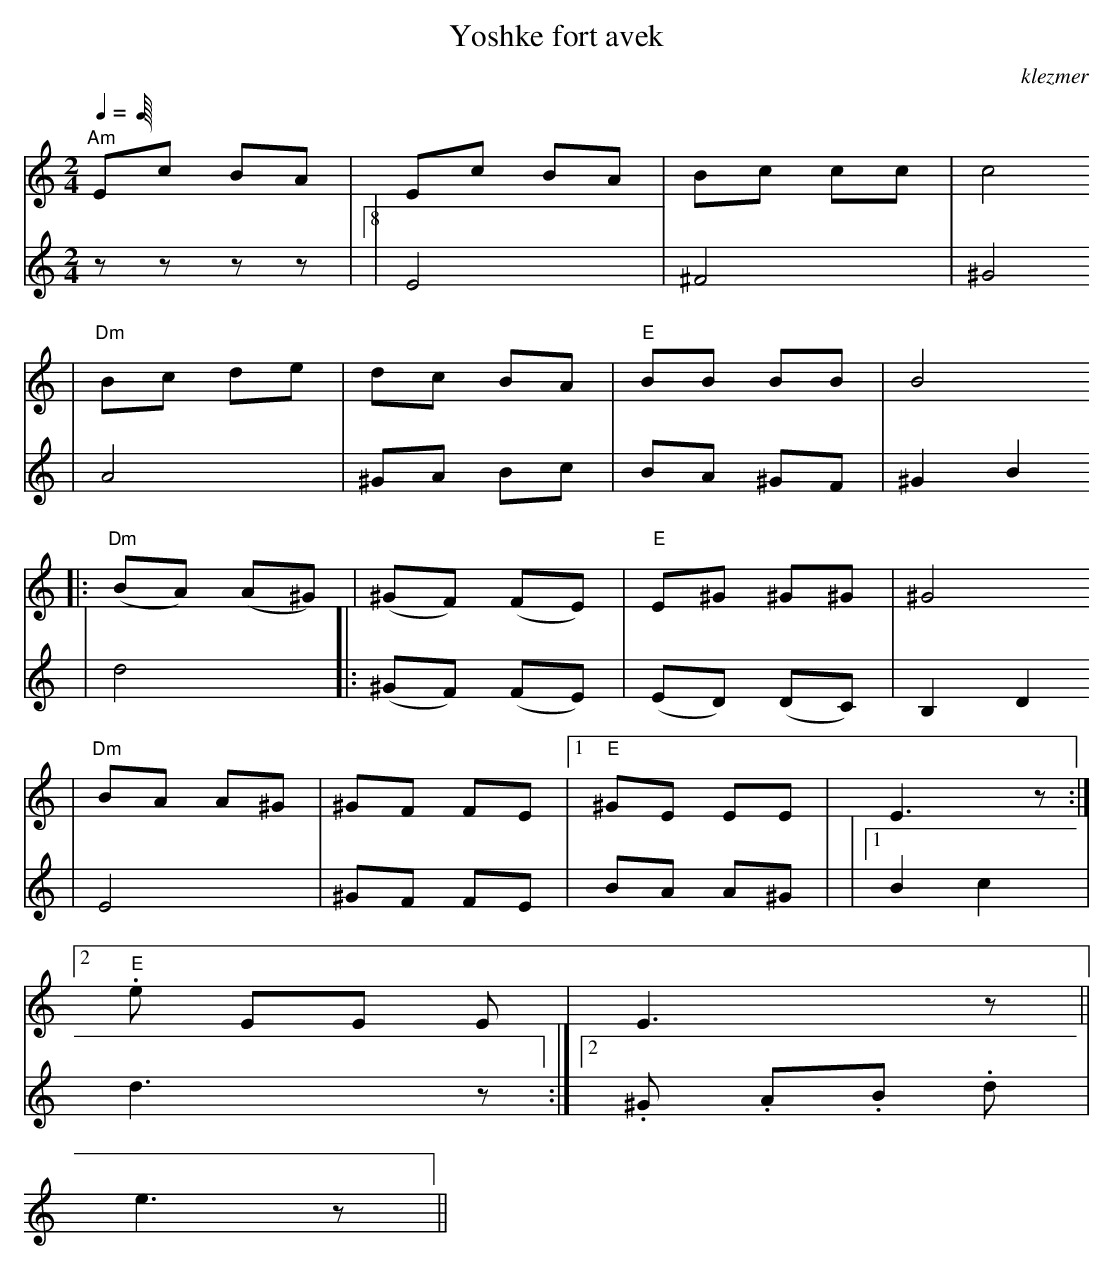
X:1
T:Yoshke fort avek
O:klezmer
M:2/4
L:1/8
Q:1/4=
K:Am
V:1
"Am" Ec BA |Ec BA |Bc cc |c4
|"Dm" Bc de |dc BA |"E" BB BB |B4
|:"Dm" (BA) (A^G) |(^GF) (FE) |"E" E^G ^G^G |^G4
|"Dm" BA A^G |^GF FE |1 "E" ^GE EE |E3 z:|2
"E" .e EE E|E3 z||
V:2          %2e stem
z zz z|8 |E4 |^F4 |
^G4 |A4 |^GA Bc |BA ^GF |
^G2 B2 |d4  |:(^GF) (FE) |(ED) (DC) |
B,2 D2 |E4 |^GF FE |BA A^G |
|1 B2 c2 |d3 z:|2 .^G .A.B .d|e3 z||
